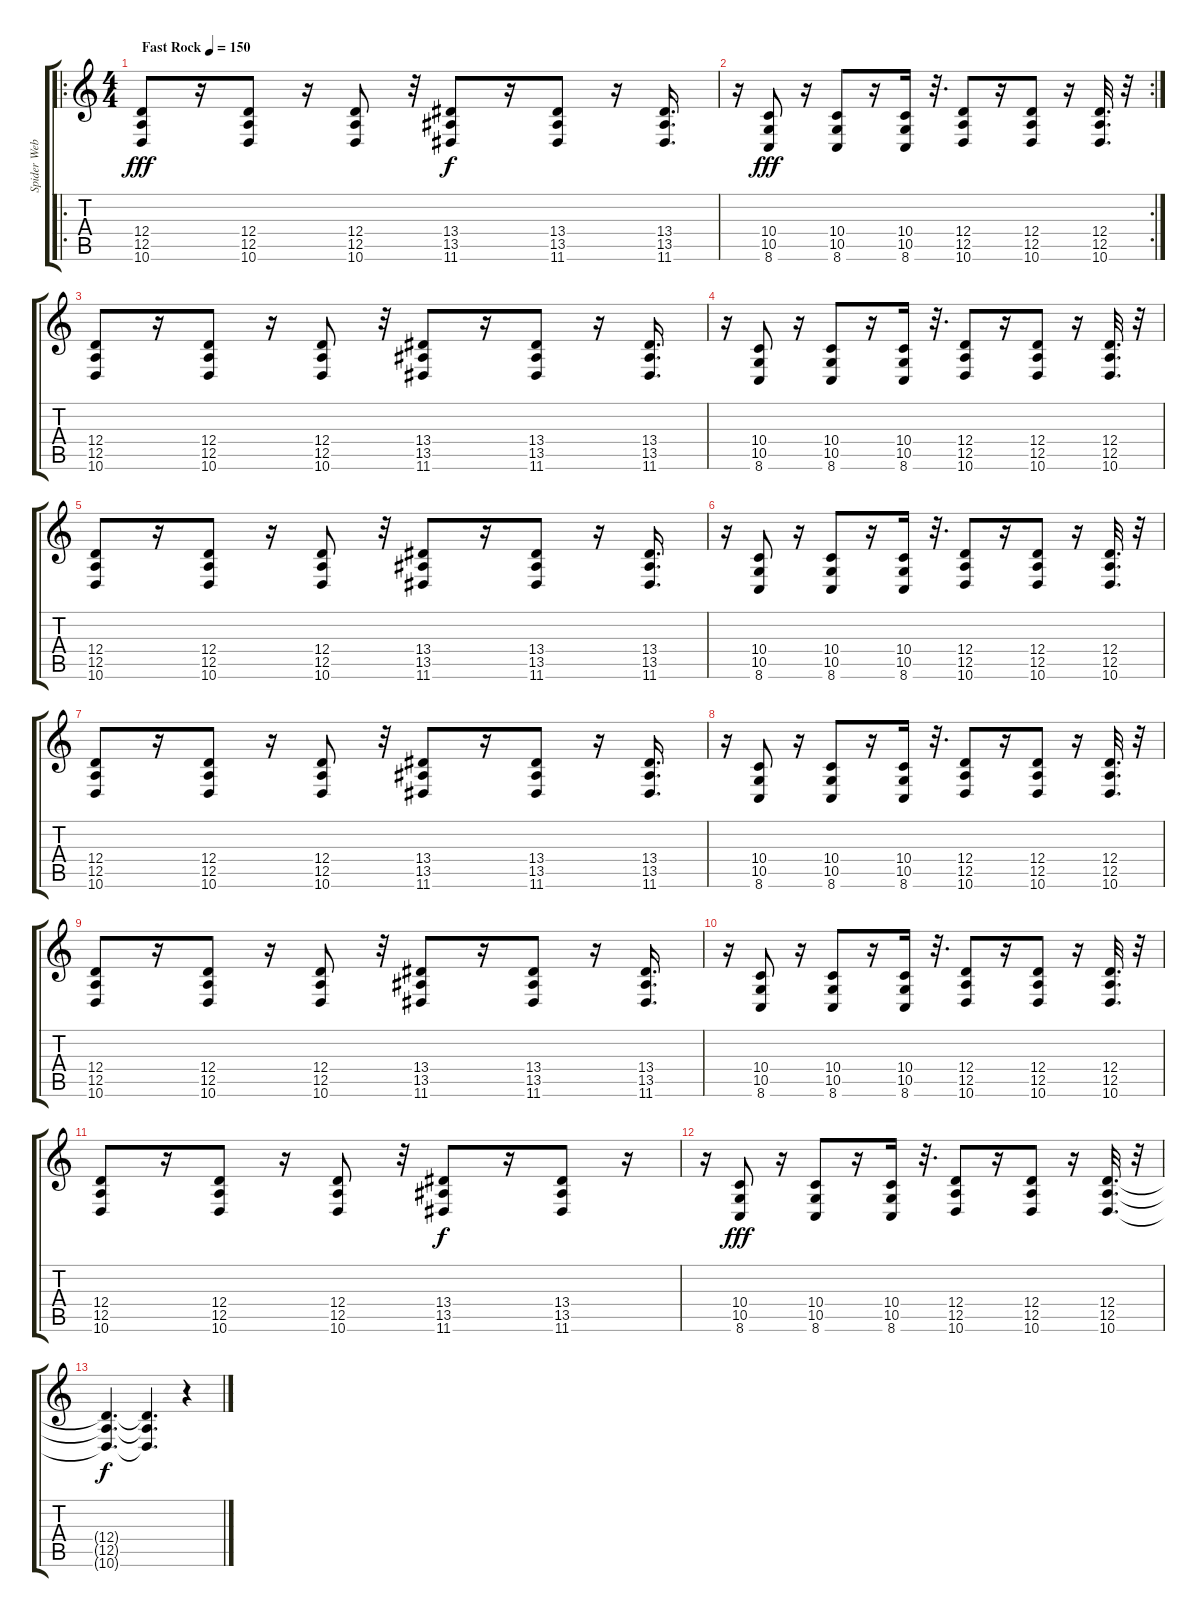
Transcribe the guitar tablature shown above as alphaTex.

\track ("Spider Webb" "Spider Web") {instrument drawbarorgan}
\staff {score tabs}
\tuning (E4 B3 G3 D3 A2 E2) {hide}
\ro
\ts (4 4)
\tempo (150 "Fast Rock")
\clef g2
\ks c
(12.4 12.5 10.6).8{dy fff instrument drawbarorgan} r.16 (12.4 12.5 10.6).8 r.16 (12.4 12.5 10.6).8 r.32 (13.4 13.5 11.6).8{dy f} r.16 (13.4 13.5 11.6).8 r.16 (13.4 13.5 11.6).16{d} |
\rc 2
r.16 (10.4 10.5 8.6).8{dy fff} r.16 (10.4 10.5 8.6).8 r.16 (10.4 10.5 8.6).16 r.32{d} (12.4 12.5 10.6).8 r.16 (12.4 12.5 10.6).8 r.16 (12.4 12.5 10.6).32{d} r.32 |
(12.4 12.5 10.6).8 r.16 (12.4 12.5 10.6).8 r.16 (12.4 12.5 10.6).8 r.32 (13.4 13.5 11.6).8 r.16 (13.4 13.5 11.6).8 r.16 (13.4 13.5 11.6).16{d} |
r.16 (10.4 10.5 8.6).8 r.16 (10.4 10.5 8.6).8 r.16 (10.4 10.5 8.6).16 r.32{d} (12.4 12.5 10.6).8 r.16 (12.4 12.5 10.6).8 r.16 (12.4 12.5 10.6).32{d} r.32 |
(12.4 12.5 10.6).8 r.16 (12.4 12.5 10.6).8 r.16 (12.4 12.5 10.6).8 r.32 (13.4 13.5 11.6).8 r.16 (13.4 13.5 11.6).8 r.16 (13.4 13.5 11.6).16{d} |
r.16 (10.4 10.5 8.6).8 r.16 (10.4 10.5 8.6).8 r.16 (10.4 10.5 8.6).16 r.32{d} (12.4 12.5 10.6).8 r.16 (12.4 12.5 10.6).8 r.16 (12.4 12.5 10.6).32{d} r.32 |
(12.4 12.5 10.6).8 r.16 (12.4 12.5 10.6).8 r.16 (12.4 12.5 10.6).8 r.32 (13.4 13.5 11.6).8 r.16 (13.4 13.5 11.6).8 r.16 (13.4 13.5 11.6).16{d} |
r.16 (10.4 10.5 8.6).8 r.16 (10.4 10.5 8.6).8 r.16 (10.4 10.5 8.6).16 r.32{d} (12.4 12.5 10.6).8 r.16 (12.4 12.5 10.6).8 r.16 (12.4 12.5 10.6).32{d} r.32 |
(12.4 12.5 10.6).8 r.16 (12.4 12.5 10.6).8 r.16 (12.4 12.5 10.6).8 r.32 (13.4 13.5 11.6).8 r.16 (13.4 13.5 11.6).8 r.16 (13.4 13.5 11.6).16{d} |
r.16 (10.4 10.5 8.6).8 r.16 (10.4 10.5 8.6).8 r.16 (10.4 10.5 8.6).16 r.32{d} (12.4 12.5 10.6).8 r.16 (12.4 12.5 10.6).8 r.16 (12.4 12.5 10.6).32{d} r.32 |
(12.4 12.5 10.6).8 r.16 (12.4 12.5 10.6).8 r.16 (12.4 12.5 10.6).8 r.32 (13.4 13.5 11.6).8{dy f} r.16 (13.4 13.5 11.6).8 r.16 |
r.16 (10.4 10.5 8.6).8{dy fff} r.16 (10.4 10.5 8.6).8 r.16 (10.4 10.5 8.6).16 r.32{d} (12.4 12.5 10.6).8 r.16 (12.4 12.5 10.6).8 r.16 (12.4 12.5 10.6).32{d} r.32 |
(12.4{t} 12.5{t} 10.6{t}).4{d dy f} (12.4{t} 12.5{t} 10.6{t}).4{d} r.4
